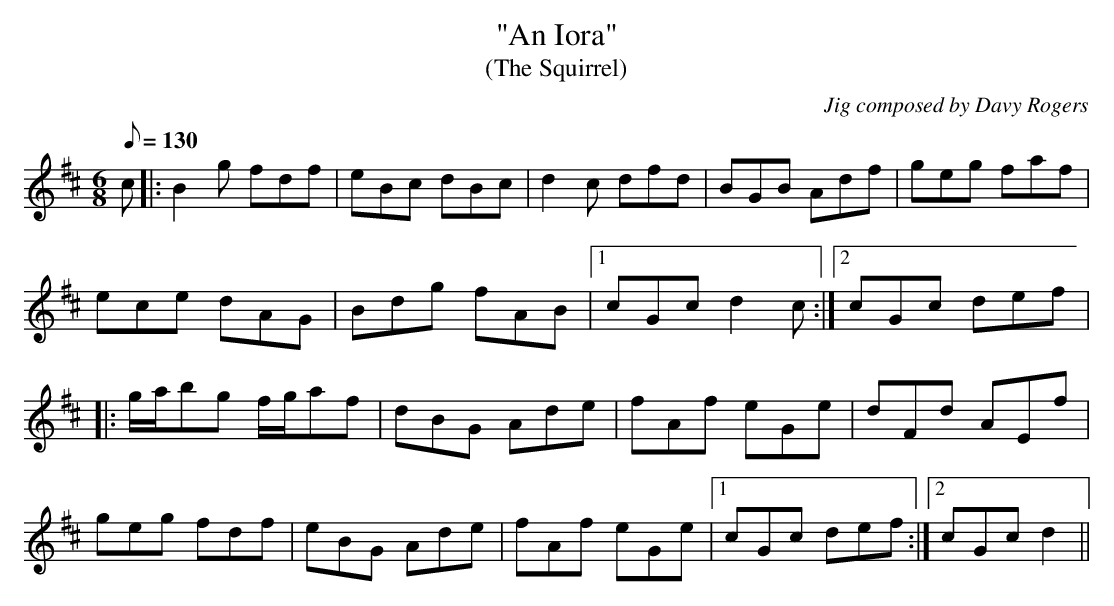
X:1
T:"An Iora"
T:(The Squirrel)
C:Jig composed by Davy Rogers
L:1/8
Q:130
M:6/8
K:D
c |: B2g fdf | eBc dBc | d2c dfd | BGB Adf | geg faf |
ece dAG | Bdg fAB |1 cGc d2c :|2 cGc def |
|: g/a/bg f/g/af | dBG Ade | fAf eGe | dFd AEf |
geg fdf | eBG Ade | fAf eGe |1 cGc def :|2 cGc d2 ||
